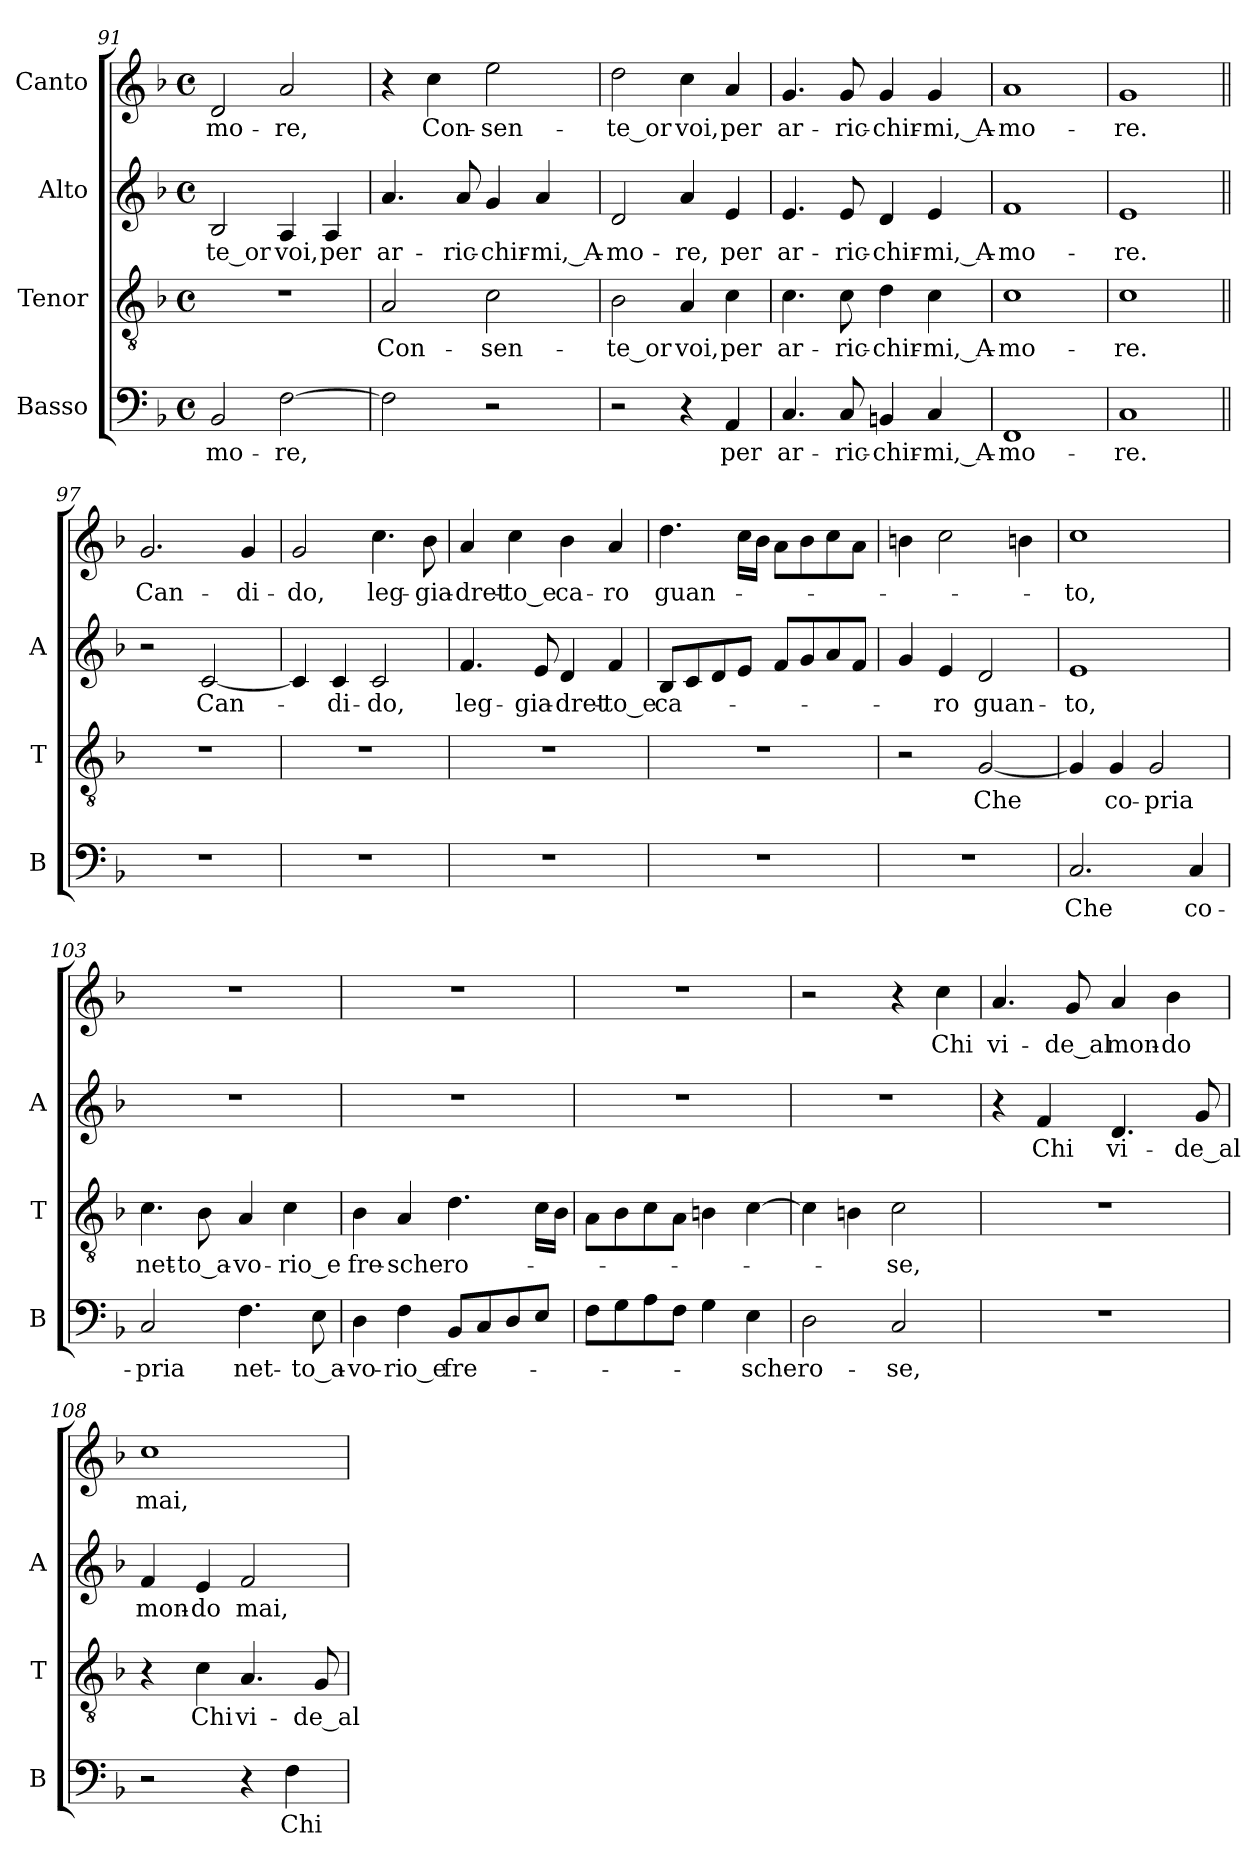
**kern	**text	**kern	**text	**kern	**text	**kern	**text
*part4	*part4	*part3	*part3	*part2	*part2	*part1	*part1
*staff4	*staff4	*staff3	*staff3	*staff2	*staff2	*staff1	*staff1
*I"Basso	*	*I"Tenor	*	*I"Alto	*	*I"Canto	*
*I'B	*	*I'T	*	*I'A	*	*	*
*clefF4	*	*clefGv2	*	*clefG2	*	*clefG2	*
*k[b-]	*	*k[b-]	*	*k[b-]	*	*k[b-]	*
*F:	*	*F:	*	*F:	*	*F:	*
*M4/4	*	*M4/4	*	*M4/4	*	*M4/4	*
*met(c)	*	*met(c)	*	*met(c)	*	*met(c)	*
=91	=91	=91	=91	=91	=91	=91	=91
2BB-	mo-	1r	.	2B-	-te_or	2d	mo-
[2F	-re,	.	.	4A	-voi,	2a	-re,
.	.	.	.	4A	-per	.	.
=92	=92	=92	=92	=92	=92	=92	=92
2F]	.	2A	Con-	4.a	ar-	4r	.
.	.	.	.	.	.	4cc	Con-
.	.	.	.	8a	ric-	.	.
2r	.	2c	sen-	4g	chir-	2ee	sen-
.	.	.	.	4a	mi,_A-	.	.
=93	=93	=93	=93	=93	=93	=93	=93
2r	.	2B-	-te_or	2d	mo-	2dd	-te_or
4r	.	4A	-voi,	4a	-re,	4cc	-voi,
4AA	-per	4c	-per	4e	-per	4a	-per
=94	=94	=94	=94	=94	=94	=94	=94
4.C	ar-	4.c	ar-	4.e	ar-	4.g	ar-
8C	ric-	8c	ric-	8e	ric-	8g	ric-
4BBn	chir-	4d	chir-	4d	chir-	4g	chir-
4C	mi,_A-	4c	mi,_A-	4e	mi,_A-	4g	mi,_A-
=95	=95	=95	=95	=95	=95	=95	=95
1FF	mo-	1c	mo-	1f	mo-	1a	mo-
=96	=96	=96	=96	=96	=96	=96	=96
1C	-re.	1c	-re.	1e	-re.	1g	-re.
!!LO:PB:g=z
=97||	=97||	=97||	=97||	=97||	=97||	=97||	=97||
1r	.	1r	.	2r	.	2.g	Can-
.	.	.	.	[2c	Can-	.	.
.	.	.	.	.	.	4g	di-
=98	=98	=98	=98	=98	=98	=98	=98
1r	.	1r	.	4c]	.	2g	-do,
.	.	.	.	4c	di-	.	.
.	.	.	.	2c	-do,	4.cc	leg-
.	.	.	.	.	.	8b-	gia-
=99	=99	=99	=99	=99	=99	=99	=99
1r	.	1r	.	4.f	leg-	4a	dret-
.	.	.	.	.	.	4cc	-to_e
.	.	.	.	8e	gia-	.	.
.	.	.	.	4d	dret-	4b-	ca-
.	.	.	.	4f	-to_e	4a	-ro
=100	=100	=100	=100	=100	=100	=100	=100
1r	.	1r	.	8B-L	ca-	4.dd	guan-
.	.	.	.	8c	.	.	.
.	.	.	.	8d	.	.	.
.	.	.	.	8eJ	.	16ccLL	.
.	.	.	.	.	.	16b-JJ	.
.	.	.	.	8fL	.	8aL	.
.	.	.	.	8g	.	8b-	.
.	.	.	.	8a	.	8cc	.
.	.	.	.	8fJ	.	8aJ	.
=101	=101	=101	=101	=101	=101	=101	=101
1r	.	2r	.	4g	.	4bn	.
.	.	.	.	4e	-ro	2cc	.
.	.	[2G	-Che	2d	guan-	.	.
.	.	.	.	.	.	4bn	.
=102	=102	=102	=102	=102	=102	=102	=102
2.C	-Che	4G]	.	1e	-to,	1cc	-to,
.	.	4G	co-	.	.	.	.
.	.	2G	-pria	.	.	.	.
4C	co-	.	.	.	.	.	.
=103	=103	=103	=103	=103	=103	=103	=103
2C	-pria	4.c	net-	1r	.	1r	.
.	.	8B-	to_a-	.	.	.	.
4.F	net-	4A	vo-	.	.	.	.
.	.	4c	-rio_e	.	.	.	.
8E	to_a-	.	.	.	.	.	.
=104	=104	=104	=104	=104	=104	=104	=104
4D	vo-	4B-	fre-	1r	.	1r	.
4F	-rio_e	4A	-sche	.	.	.	.
8BB-L	fre-	4.d	ro-	.	.	.	.
8C	.	.	.	.	.	.	.
8D	.	.	.	.	.	.	.
8EJ	.	16cLL	.	.	.	.	.
.	.	16B-JJ	.	.	.	.	.
=105	=105	=105	=105	=105	=105	=105	=105
8FL	.	8AL	.	1r	.	1r	.
8G	.	8B-	.	.	.	.	.
8A	.	8c	.	.	.	.	.
8FJ	.	8AJ	.	.	.	.	.
4G	.	4Bn	.	.	.	.	.
4E	-sche	[4c	.	.	.	.	.
=106	=106	=106	=106	=106	=106	=106	=106
2D	ro-	4c]	.	1r	.	2r	.
.	.	4Bn	.	.	.	.	.
2C	-se,	2c	-se,	.	.	4r	.
.	.	.	.	.	.	4cc	-Chi
=107	=107	=107	=107	=107	=107	=107	=107
1r	.	1r	.	4r	.	4.a	vi-
.	.	.	.	4f	-Chi	.	.
.	.	.	.	.	.	8g	-de_al
.	.	.	.	4.d	vi-	4a	mon-
.	.	.	.	.	.	4b-	-do
.	.	.	.	8g	-de_al	.	.
=108	=108	=108	=108	=108	=108	=108	=108
2r	.	4r	.	4f	mon-	1cc	-mai,
.	.	4c	-Chi	4e	-do	.	.
4r	.	4.A	vi-	2f	-mai,	.	.
4F	-Chi	.	.	.	.	.	.
.	.	8G	-de_al	.	.	.	.
=	=	=	=	=	=	=	=
*-	*-	*-	*-	*-	*-	*-	*-
